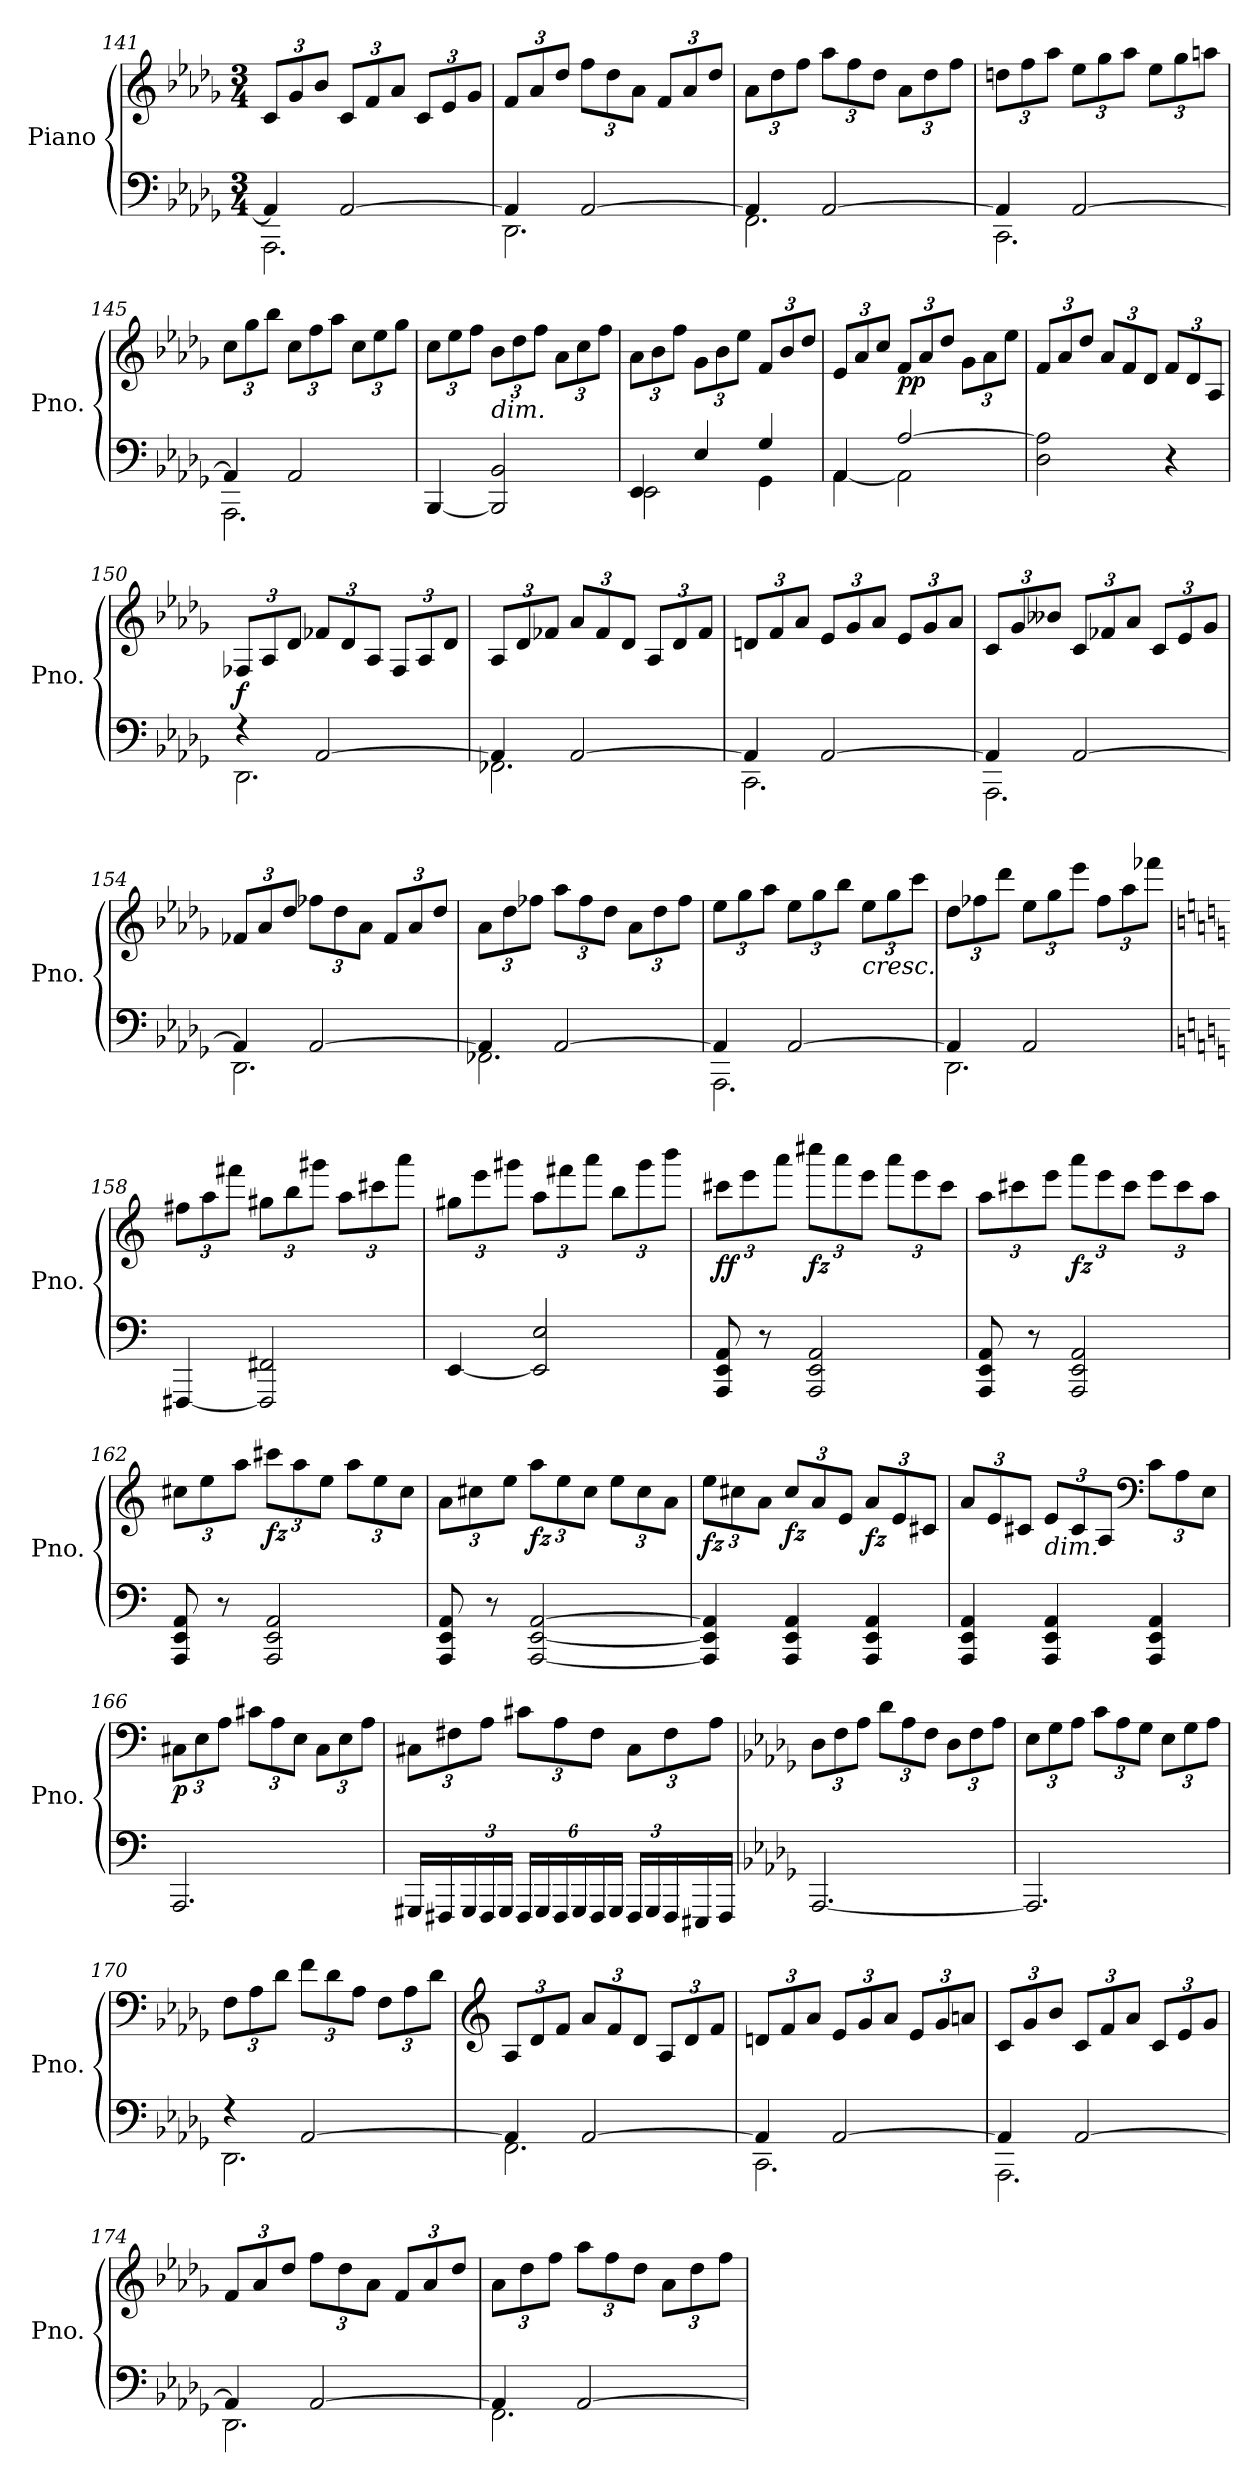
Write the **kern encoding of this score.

**kern	**kern	**dynam
*part1	*part1	*part1
*staff2	*staff1	*staff1/2
*I"Piano	*	*
*I'Pno.	*	*
*clefF4	*clefG2	*
*k[b-e-a-d-g-]	*k[b-e-a-d-g-]	*
*M3/4	*M3/4	*
=141	=141	=141
*^	*	*
*	*	*Xbrackettup	*
4AA-/]	2.AAA-\	12c/L	.
.	.	12g-/	.
.	.	12b-/J	.
[2AA-/	.	12c/L	.
.	.	12f/	.
.	.	12a-/J	.
.	.	12c/L	.
.	.	12e-/	.
.	.	12g-/J	.
=142	=142	=142	=142
4AA-/]	2.DD-\	12f/L	.
.	.	12a-/	.
.	.	12dd-/J	.
[2AA-/	.	12ff\L	.
.	.	12dd-\	.
.	.	12a-\J	.
.	.	12f/L	.
.	.	12a-/	.
.	.	12dd-/J	.
!!LO:LB:g=z
=143	=143	=143	=143
4AA-/]	2.FF\	12a-\L	.
.	.	12dd-\	.
.	.	12ff\J	.
[2AA-/	.	12aa-\L	.
.	.	12ff\	.
.	.	12dd-\J	.
.	.	12a-\L	.
.	.	12dd-\	.
.	.	12ff\J	.
=144	=144	=144	=144
4AA-/]	2.CC\	12ddn\L	.
.	.	12ff\	.
.	.	12aa-\J	.
[2AA-/	.	12ee-\L	.
.	.	12gg-\	.
.	.	12aa-\J	.
.	.	12ee-\L	.
.	.	12gg-\	.
.	.	12aan\J	.
=145	=145	=145	=145
4AA-/]	2.AAA-\	12cc\L	.
.	.	12gg-\	.
.	.	12bb-\J	.
2AA-/	.	12cc\L	.
.	.	12ff\	.
.	.	12aa-\J	.
.	.	12cc\L	.
.	.	12ee-\	.
.	.	12gg-\J	.
*v	*v	*	*
=146	=146	=146
[4BBB-/	12cc\L	.
.	12ee-\	.
.	12ff\J	.
!	!LO:TX:b:i:t=dim.	!
2BBB-/] 2BB-/	12b-\L	.
.	12dd-\	.
.	12ff\J	.
.	12a-\L	.
.	12cc\	.
.	12ff\J	.
=147	=147	=147
*^	*	*
4EE-/	2EE-\	12a-\L	.
.	.	12b-\	.
.	.	12ff\J	.
4E-/	.	12g-\L	.
.	.	12b-\	.
.	.	12ee-\J	.
4G-/	4GG-\	12f/L	.
.	.	12b-/	.
.	.	12dd-/J	.
!!LO:LB:g=z
=148	=148	=148	=148
4AA-/	[4AA-\	12e-/L	.
.	.	12a-/	.
.	.	12cc/J	.
!	!	!	!LO:DY:b
[2A-/	2AA-\]	12f/L	pp
.	.	12a-/	.
.	.	12dd-/J	.
.	.	12g-\L	.
.	.	12a-\	.
.	.	12ee-\J	.
*v	*v	*	*
=149	=149	=149
2D-\ 2A-\]	12f/L	.
.	12a-/	.
.	12dd-/J	.
.	12a-/L	.
.	12f/	.
.	12d-/J	.
4r	12f/L	.
.	12d-/	.
.	12A-/J	.
=150	=150	=150
*^	*	*
!	!	!	!LO:DY:b
4r	2.DD-\	12F-X/L	f
.	.	12A-/	.
.	.	12d-/J	.
[2AA-/	.	12f-X/L	.
.	.	12d-/	.
.	.	12A-/J	.
.	.	12F-/L	.
.	.	12A-/	.
.	.	12d-/J	.
=151	=151	=151	=151
4AA-/]	2.FF-X\	12A-/L	.
.	.	12d-/	.
.	.	12f-X/J	.
[2AA-/	.	12a-/L	.
.	.	12f-/	.
.	.	12d-/J	.
.	.	12A-/L	.
.	.	12d-/	.
.	.	12f-/J	.
=152	=152	=152	=152
4AA-/]	2.CC\	12dn/L	.
.	.	12f/	.
.	.	12a-/J	.
[2AA-/	.	12e-/L	.
.	.	12g-/	.
.	.	12a-/J	.
.	.	12e-/L	.
.	.	12g-/	.
.	.	12a-/J	.
!!LO:PB:g=z
=153	=153	=153	=153
4AA-/]	2.AAA-\	12c/L	.
.	.	12g-/	.
.	.	12b--X/J	.
[2AA-/	.	12c/L	.
.	.	12f-X/	.
.	.	12a-/J	.
.	.	12c/L	.
.	.	12e-/	.
.	.	12g-/J	.
=154	=154	=154	=154
4AA-/]	2.DD-\	12f-X/L	.
.	.	12a-/	.
.	.	12dd-/J	.
[2AA-/	.	12ff-X\L	.
.	.	12dd-\	.
.	.	12a-\J	.
.	.	12f-/L	.
.	.	12a-/	.
.	.	12dd-/J	.
=155	=155	=155	=155
4AA-/]	2.FF-X\	12a-\L	.
.	.	12dd-\	.
.	.	12ff-X\J	.
[2AA-/	.	12aa-\L	.
.	.	12ff-\	.
.	.	12dd-\J	.
.	.	12a-\L	.
.	.	12dd-\	.
.	.	12ff-\J	.
=156	=156	=156	=156
4AA-/]	2.AAA-\	12ee-\L	.
.	.	12gg-\	.
.	.	12aa-\J	.
[2AA-/	.	12ee-\L	.
.	.	12gg-\	.
.	.	12bb-\J	.
!	!	!LO:TX:b:i:t=cresc.	!
.	.	12ee-\L	.
.	.	12gg-\	.
.	.	12ccc\J	.
!!LO:LB:g=z
=157	=157	=157	=157
4AA-/]	2.DD-\	12dd-\L	.
.	.	12ff-X\	.
.	.	12ddd-\J	.
2AA-/	.	12ee-\L	.
.	.	12gg-\	.
.	.	12eee-\J	.
.	.	12ff-\L	.
.	.	12aa-\	.
.	.	12fff-X\J	.
*v	*v	*	*
=158	=158	=158
*k[]	*k[]	*
[4FFF#X/	12ff#X\L	.
.	12aa\	.
.	12fff#X\J	.
2FFF#/] 2FF#X/	12gg#X\L	.
.	12bb\	.
.	12ggg#X\J	.
.	12aa\L	.
.	12ccc#X\	.
.	12aaa\J	.
=159	=159	=159
[4EE/	12gg#X\L	.
.	12eee\	.
.	12ggg#X\J	.
2EE/] 2E/	12aa\L	.
.	12fff#X\	.
.	12aaa\J	.
.	12bb\L	.
.	12ggg#\	.
.	12bbb\J	.
!!LO:LB:g=z
=160	=160	=160
!	!	!LO:DY:b
8AAA/ 8EE/ 8AA/	12ccc#X\L	ff
.	12eee\	.
8r	.	.
.	12aaa\J	.
!	!	!LO:DY:b
2AAA/ 2EE/ 2AA/	12cccc#X\L	fz
.	12aaa\	.
.	12eee\J	.
.	12aaa\L	.
.	12eee\	.
.	12ccc#\J	.
=161	=161	=161
8AAA/ 8EE/ 8AA/	12aa\L	.
.	12ccc#X\	.
8r	.	.
.	12eee\J	.
!	!	!LO:DY:b
2AAA/ 2EE/ 2AA/	12aaa\L	fz
.	12eee\	.
.	12ccc#\J	.
.	12eee\L	.
.	12ccc#\	.
.	12aa\J	.
=162	=162	=162
8AAA/ 8EE/ 8AA/	12cc#X\L	.
.	12ee\	.
8r	.	.
.	12aa\J	.
!	!	!LO:DY:b
2AAA/ 2EE/ 2AA/	12ccc#X\L	fz
.	12aa\	.
.	12ee\J	.
.	12aa\L	.
.	12ee\	.
.	12cc#\J	.
=163	=163	=163
8AAA/ 8EE/ 8AA/	12a\L	.
.	12cc#X\	.
8r	.	.
.	12ee\J	.
!	!	!LO:DY:b
[2AAA/ [2EE/ [2AA/	12aa\L	fz
.	12ee\	.
.	12cc#\J	.
.	12ee\L	.
.	12cc#\	.
.	12a\J	.
!!LO:LB:g=z
=164	=164	=164
!	!	!LO:DY:b
4AAA/] 4EE/] 4AA/]	12ee\L	fz
.	12cc#X\	.
.	12a\J	.
!	!	!LO:DY:b
4AAA/ 4EE/ 4AA/	12cc#/L	fz
.	12a/	.
.	12e/J	.
!	!	!LO:DY:b
4AAA/ 4EE/ 4AA/	12a/L	fz
.	12e/	.
.	12c#X/J	.
=165	=165	=165
4AAA/ 4EE/ 4AA/	12a/L	.
.	12e/	.
.	12c#X/J	.
!	!LO:TX:b:i:t=dim.	!
4AAA/ 4EE/ 4AA/	12e/L	.
.	12c#/	.
.	12A/J	.
*	*clefF4	*
4AAA/ 4EE/ 4AA/	12c#\L	.
.	12A\	.
.	12E\J	.
=166	=166	=166
!	!	!LO:DY:b
2.AAA/	12C#X\L	p
.	12E\	.
.	12A\J	.
.	12c#X\L	.
.	12A\	.
.	12E\J	.
.	12C#\L	.
.	12E\	.
.	12A\J	.
!!LO:LB:g=z
=167	=167	=167
16GGG#X/LL	12C#X\L	.
16FFF#X/	.	.
.	12F#X\	.
*Xbrackettup	*	*
24GGG#/	.	.
24FFF#/	12A\J	.
24GGG#/JJ	.	.
24FFF#/LL	12c#X\L	.
24GGG#/	.	.
24FFF#/	12A\	.
24GGG#/	.	.
24FFF#/	12F#\J	.
24GGG#/JJ	.	.
24FFF#/LL	12C#\L	.
24GGG#/	.	.
24FFF#/	12F#\	.
16EEE#X/	.	.
.	12A\J	.
16FFF#/JJ	.	.
=168	=168	=168
*k[b-e-a-d-g-]	*k[b-e-a-d-g-]	*
[2.AAA-/	12D-\L	.
.	12F\	.
.	12A-\J	.
.	12d-\L	.
.	12A-\	.
.	12F\J	.
.	12D-\L	.
.	12F\	.
.	12A-\J	.
=169	=169	=169
2.AAA-/]	12E-\L	.
.	12G-\	.
.	12A-\J	.
.	12c\L	.
.	12A-\	.
.	12G-\J	.
.	12E-\L	.
.	12G-\	.
.	12A-\J	.
!!LO:LB:g=z
=170	=170	=170
*^	*	*
4r	2.DD-\	12F\L	.
.	.	12A-\	.
.	.	12d-\J	.
[2AA-/	.	12f\L	.
.	.	12d-\	.
.	.	12A-\J	.
.	.	12F\L	.
.	.	12A-\	.
.	.	12d-\J	.
=171	=171	=171	=171
*	*	*clefG2	*
4AA-/]	2.FF\	12A-/L	.
.	.	12d-/	.
.	.	12f/J	.
[2AA-/	.	12a-/L	.
.	.	12f/	.
.	.	12d-/J	.
.	.	12A-/L	.
.	.	12d-/	.
.	.	12f/J	.
=172	=172	=172	=172
4AA-/]	2.CC\	12dn/L	.
.	.	12f/	.
.	.	12a-/J	.
[2AA-/	.	12e-/L	.
.	.	12g-/	.
.	.	12a-/J	.
.	.	12e-/L	.
.	.	12g-/	.
.	.	12an/J	.
=173	=173	=173	=173
4AA-/]	2.AAA-\	12c/L	.
.	.	12g-/	.
.	.	12b-/J	.
[2AA-/	.	12c/L	.
.	.	12f/	.
.	.	12a-/J	.
.	.	12c/L	.
.	.	12e-/	.
.	.	12g-/J	.
=174	=174	=174	=174
4AA-/]	2.DD-\	12f/L	.
.	.	12a-/	.
.	.	12dd-/J	.
[2AA-/	.	12ff\L	.
.	.	12dd-\	.
.	.	12a-\J	.
.	.	12f/L	.
.	.	12a-/	.
.	.	12dd-/J	.
!!LO:LB:g=z
=175	=175	=175	=175
4AA-/]	2.FF\	12a-\L	.
.	.	12dd-\	.
.	.	12ff\J	.
[2AA-/	.	12aa-\L	.
.	.	12ff\	.
.	.	12dd-\J	.
.	.	12a-\L	.
.	.	12dd-\	.
.	.	12ff\J	.
*v	*v	*	*
=	=	=
*-	*-	*-
